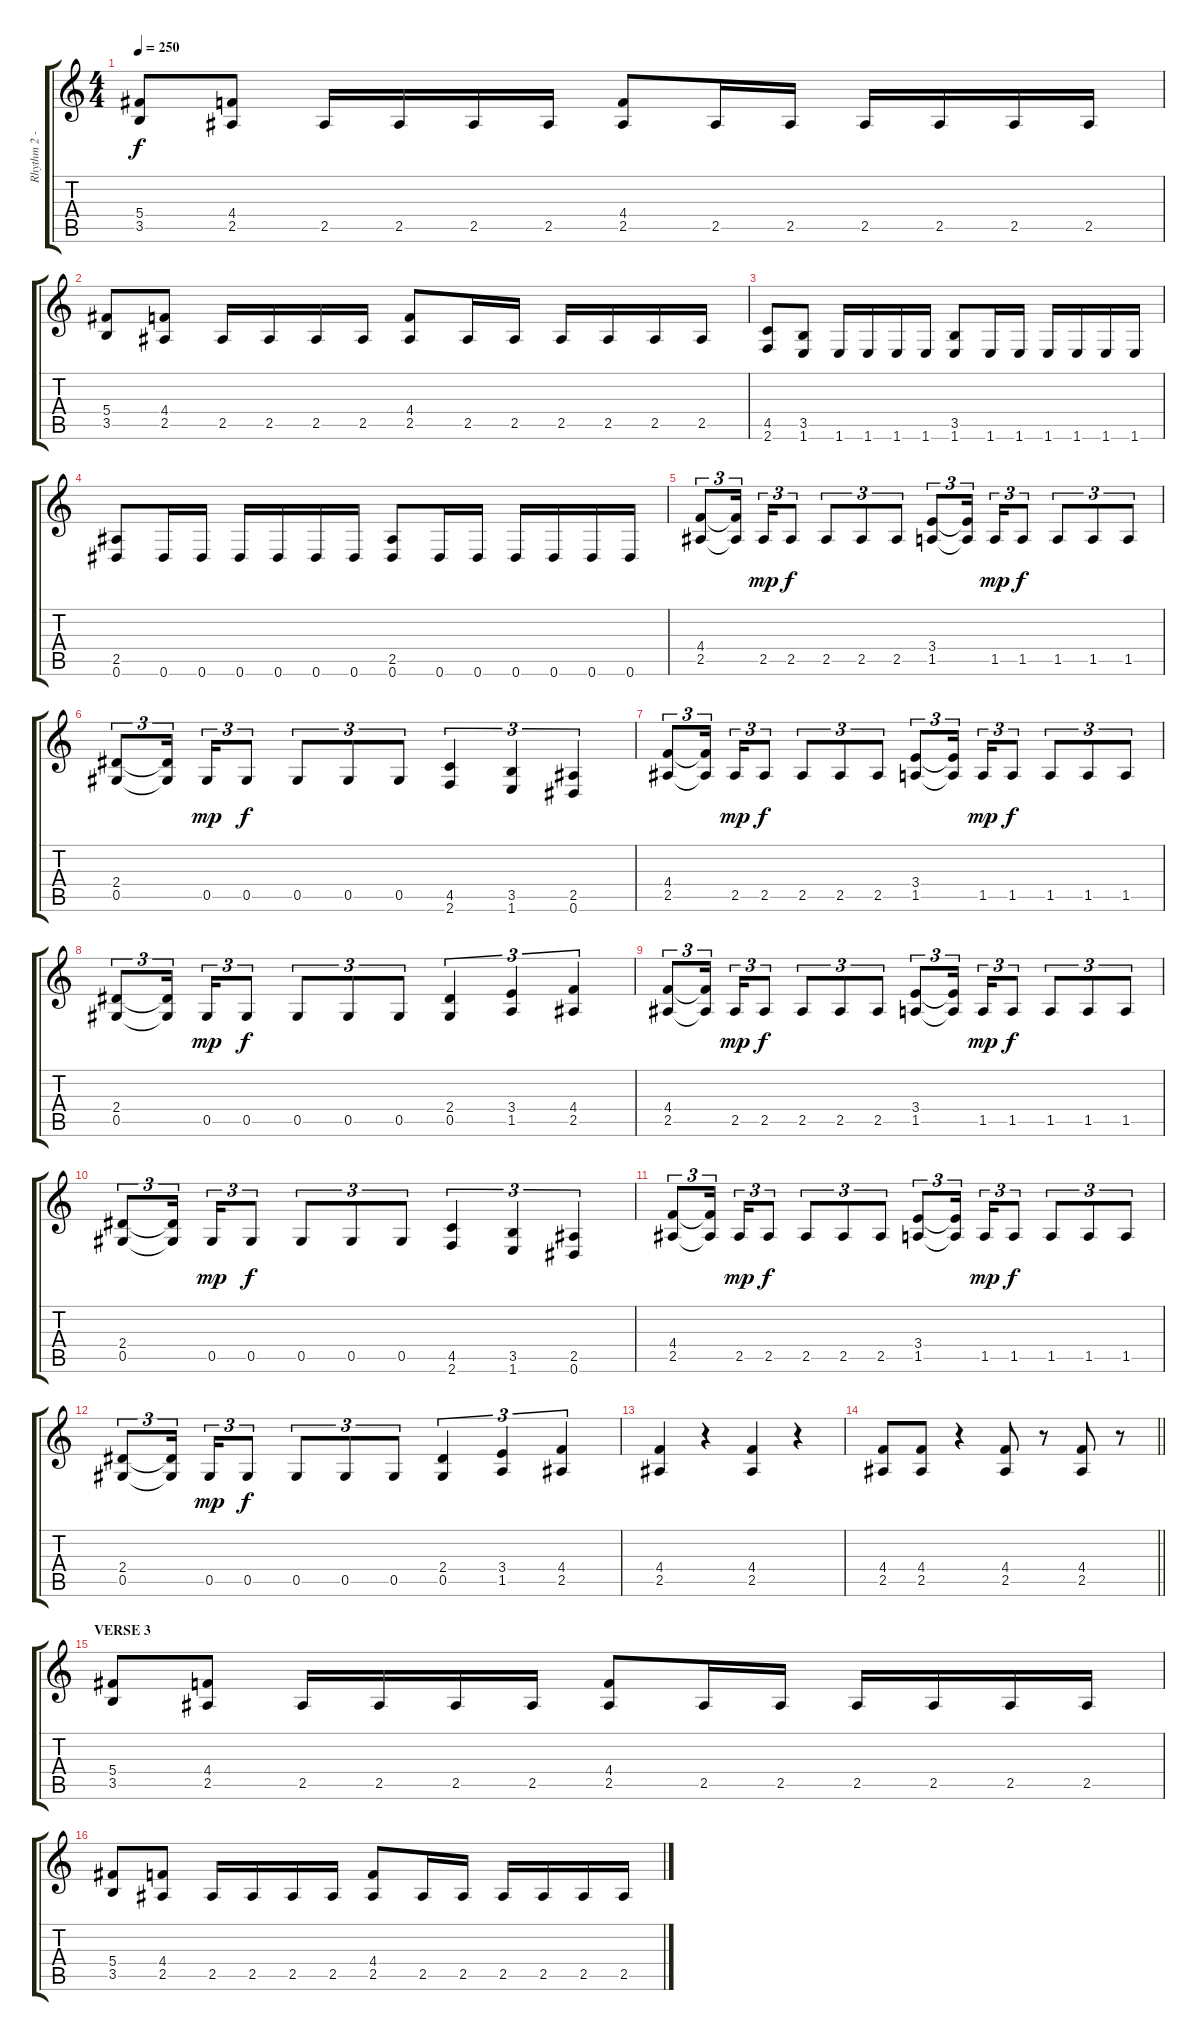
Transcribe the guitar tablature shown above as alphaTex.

\track ("Rhythm 2 - Ronny Dorian" "Rhythm 2 -") {instrument overdrivenguitar}
\staff {score tabs}
\tuning (Eb4 Bb3 Gb3 Db3 Ab2 Eb2) {hide}
\ts (4 4)
\tempo 250
\clef g2
\ks c
(5.4 3.5).8{dy f} (4.4 2.5).8 2.5.16 2.5.16 2.5.16 2.5.16 (4.4 2.5).8 2.5.16 2.5.16 2.5.16 2.5.16 2.5.16 2.5.16 |
(5.4 3.5).8 (4.4 2.5).8 2.5.16 2.5.16 2.5.16 2.5.16 (4.4 2.5).8 2.5.16 2.5.16 2.5.16 2.5.16 2.5.16 2.5.16 |
(4.5 2.6).8 (3.5 1.6).8 1.6.16 1.6.16 1.6.16 1.6.16 (3.5 1.6).8 1.6.16 1.6.16 1.6.16 1.6.16 1.6.16 1.6.16 |
(2.5 0.6).8 0.6.16 0.6.16 0.6.16 0.6.16 0.6.16 0.6.16 (2.5 0.6).8 0.6.16 0.6.16 0.6.16 0.6.16 0.6.16 0.6.16 |
(4.4 2.5).8{tu (3 2)} (4.4{t} 2.5{t}).16{tu (3 2) beam splitsecondary} 2.5.16{tu (3 2) dy mp} 2.5.8{tu (3 2) dy f} 2.5.8{tu (3 2)} 2.5.8{tu (3 2)} 2.5.8{tu (3 2)} (3.4 1.5).8{tu (3 2)} (3.4{t} 1.5{t}).16{tu (3 2) beam splitsecondary} 1.5.16{tu (3 2) dy mp} 1.5.8{tu (3 2) dy f} 1.5.8{tu (3 2)} 1.5.8{tu (3 2)} 1.5.8{tu (3 2)} |
(2.4 0.5).8{tu (3 2)} (2.4{t} 0.5{t}).16{tu (3 2) beam splitsecondary} 0.5.16{tu (3 2) dy mp} 0.5.8{tu (3 2) dy f} 0.5.8{tu (3 2)} 0.5.8{tu (3 2)} 0.5.8{tu (3 2)} (4.5 2.6).4{tu (3 2)} (3.5 1.6).4{tu (3 2)} (2.5 0.6).4{tu (3 2)} |
(4.4 2.5).8{tu (3 2)} (4.4{t} 2.5{t}).16{tu (3 2) beam splitsecondary} 2.5.16{tu (3 2) dy mp} 2.5.8{tu (3 2) dy f} 2.5.8{tu (3 2)} 2.5.8{tu (3 2)} 2.5.8{tu (3 2)} (3.4 1.5).8{tu (3 2)} (3.4{t} 1.5{t}).16{tu (3 2) beam splitsecondary} 1.5.16{tu (3 2) dy mp} 1.5.8{tu (3 2) dy f} 1.5.8{tu (3 2)} 1.5.8{tu (3 2)} 1.5.8{tu (3 2)} |
(2.4 0.5).8{tu (3 2)} (2.4{t} 0.5{t}).16{tu (3 2) beam splitsecondary} 0.5.16{tu (3 2) dy mp} 0.5.8{tu (3 2) dy f} 0.5.8{tu (3 2)} 0.5.8{tu (3 2)} 0.5.8{tu (3 2)} (2.4 0.5).4{tu (3 2)} (3.4 1.5).4{tu (3 2)} (4.4 2.5).4{tu (3 2)} |
(4.4 2.5).8{tu (3 2)} (4.4{t} 2.5{t}).16{tu (3 2) beam splitsecondary} 2.5.16{tu (3 2) dy mp} 2.5.8{tu (3 2) dy f} 2.5.8{tu (3 2)} 2.5.8{tu (3 2)} 2.5.8{tu (3 2)} (3.4 1.5).8{tu (3 2)} (3.4{t} 1.5{t}).16{tu (3 2) beam splitsecondary} 1.5.16{tu (3 2) dy mp} 1.5.8{tu (3 2) dy f} 1.5.8{tu (3 2)} 1.5.8{tu (3 2)} 1.5.8{tu (3 2)} |
(2.4 0.5).8{tu (3 2)} (2.4{t} 0.5{t}).16{tu (3 2) beam splitsecondary} 0.5.16{tu (3 2) dy mp} 0.5.8{tu (3 2) dy f} 0.5.8{tu (3 2)} 0.5.8{tu (3 2)} 0.5.8{tu (3 2)} (4.5 2.6).4{tu (3 2)} (3.5 1.6).4{tu (3 2)} (2.5 0.6).4{tu (3 2)} |
(4.4 2.5).8{tu (3 2)} (4.4{t} 2.5{t}).16{tu (3 2) beam splitsecondary} 2.5.16{tu (3 2) dy mp} 2.5.8{tu (3 2) dy f} 2.5.8{tu (3 2)} 2.5.8{tu (3 2)} 2.5.8{tu (3 2)} (3.4 1.5).8{tu (3 2)} (3.4{t} 1.5{t}).16{tu (3 2) beam splitsecondary} 1.5.16{tu (3 2) dy mp} 1.5.8{tu (3 2) dy f} 1.5.8{tu (3 2)} 1.5.8{tu (3 2)} 1.5.8{tu (3 2)} |
(2.4 0.5).8{tu (3 2)} (2.4{t} 0.5{t}).16{tu (3 2) beam splitsecondary} 0.5.16{tu (3 2) dy mp} 0.5.8{tu (3 2) dy f} 0.5.8{tu (3 2)} 0.5.8{tu (3 2)} 0.5.8{tu (3 2)} (2.4 0.5).4{tu (3 2)} (3.4 1.5).4{tu (3 2)} (4.4 2.5).4{tu (3 2)} |
(4.4 2.5).4 r.4 (4.4 2.5).4 r.4 |
\barLineRight lightlight
(4.4 2.5).8 (4.4 2.5).8 r.4 (4.4 2.5).8 r.8 (4.4 2.5).8 r.8 |
\section ("" "VERSE 3")
(5.4 3.5).8 (4.4 2.5).8 2.5.16 2.5.16 2.5.16 2.5.16 (4.4 2.5).8 2.5.16 2.5.16 2.5.16 2.5.16 2.5.16 2.5.16 |
(5.4 3.5).8 (4.4 2.5).8 2.5.16 2.5.16 2.5.16 2.5.16 (4.4 2.5).8 2.5.16 2.5.16 2.5.16 2.5.16 2.5.16 2.5.16
